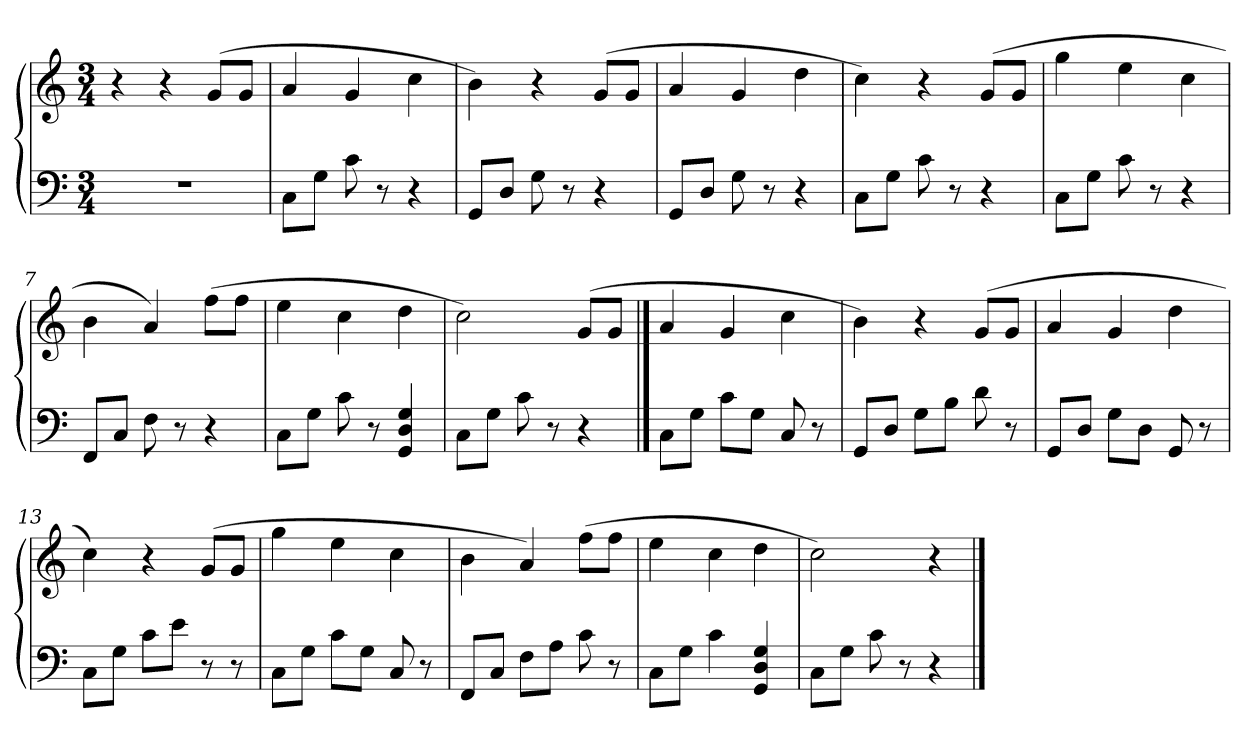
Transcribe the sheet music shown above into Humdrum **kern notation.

**kern	**kern
*part1	*part1
*staff2	*staff1
*clefF4	*clefG2
*k[]	*k[]
*C:	*C:
*M3/4	*M3/4
=1	=1
2.r	4r
.	4r
.	(>8g/L
.	8g/J
=2	=2
8C\L	4a/
8G\J	.
8c\	4g/
8r	.
4r	4cc\
=3	=3
8GG/L	4b\)
8D/J	.
8G\	4r
8r	.
4r	(>8g/L
.	8g/J
=4	=4
8GG/L	4a/
8D/J	.
8G\	4g/
8r	.
4r	4dd\
=5	=5
8C\L	4cc\)
8G\J	.
8c\	4r
8r	.
4r	(>8g/L
.	8g/J
=6	=6
8C\L	4gg\
8G\J	.
8c\	4ee\
8r	.
4r	4cc\
!!LO:LB:g=z
=7	=7
8FF/L	4b\
8C/J	.
8F\	4a/)
8r	.
4r	(>8ff\L
.	8ff\J
=8	=8
8C\L	4ee\
8G\J	.
8c\	4cc\
8r	.
4GG/ 4D/ 4G/	4dd\
=9	=9
8C\L	2cc\)
8G\J	.
8c\	.
8r	.
4r	(>8g/L
.	8g/J
==10	==10
8C\L	4a/
8G\J	.
8c\L	4g/
8G\J	.
8C/	4cc\
8r	.
!!LO:LB:g=z
=11	=11
8GG/L	4b\)
8D/J	.
8G\L	4r
8B\J	.
8d\	(>8g/L
8r	8g/J
=12	=12
8GG/L	4a/
8D/J	.
8G\L	4g/
8D\J	.
8GG/	4dd\
8r	.
=13	=13
8C\L	4cc\)
8G\J	.
8c\L	4r
8e\J	.
8r	(>8g/L
8r	8g/J
=14	=14
8C\L	4gg\
8G\J	.
8c\L	4ee\
8G\J	.
8C/	4cc\
8r	.
=15	=15
8FF/L	4b\
8C/J	.
8F\L	4a/)
8A\J	.
8c\	(>8ff\L
8r	8ff\J
=16	=16
8C\L	4ee\
8G\J	.
4c\	4cc\
4GG/ 4D/ 4G/	4dd\
!!LO:LB:g=z
=17	=17
8C\L	2cc\)
8G\J	.
8c\	.
8r	.
4r	4r
==	==
*-	*-
